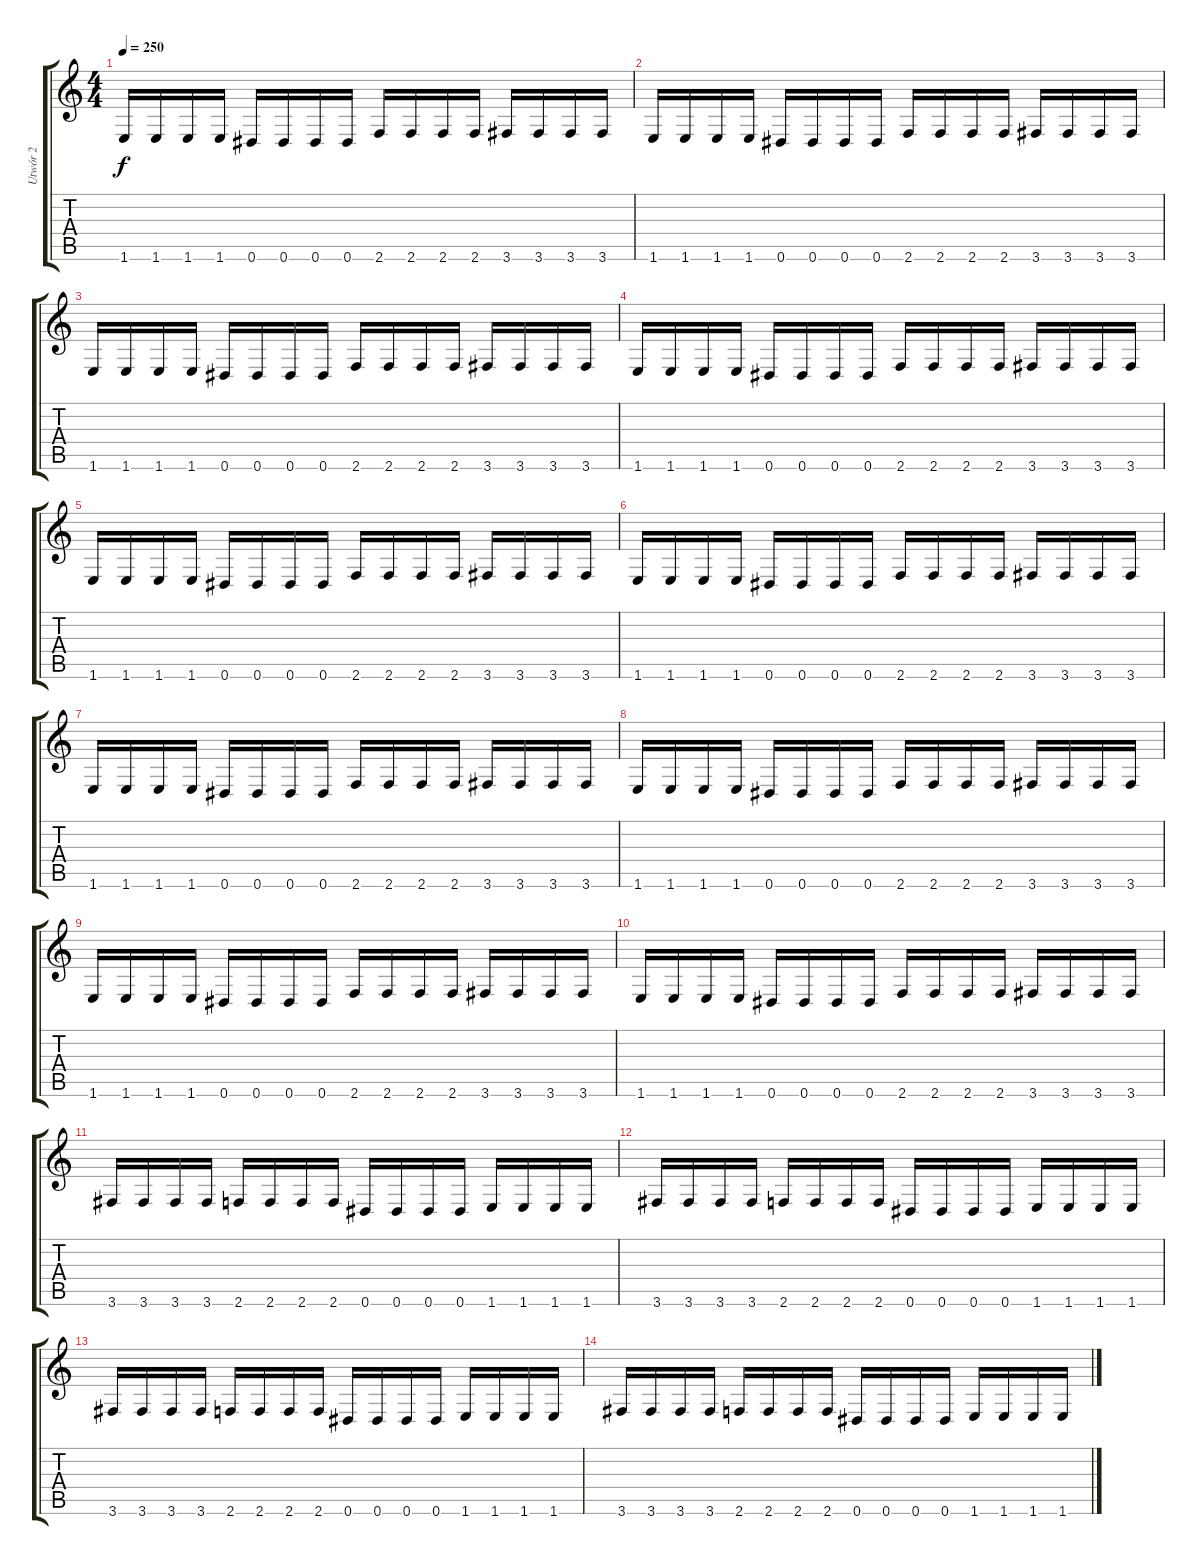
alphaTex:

\track ("Utwór 2" "Utwór 2") {instrument overdrivenguitar}
\staff {score tabs}
\tuning (Eb4 Bb3 Gb3 Db3 Ab2 Eb2) {hide}
\ts (4 4)
\tempo 250
\clef g2
\ks c
1.6.16{dy f} 1.6.16 1.6.16 1.6.16 0.6.16 0.6.16 0.6.16 0.6.16 2.6.16 2.6.16 2.6.16 2.6.16 3.6.16 3.6.16 3.6.16 3.6.16 |
1.6.16 1.6.16 1.6.16 1.6.16 0.6.16 0.6.16 0.6.16 0.6.16 2.6.16 2.6.16 2.6.16 2.6.16 3.6.16 3.6.16 3.6.16 3.6.16 |
1.6.16 1.6.16 1.6.16 1.6.16 0.6.16 0.6.16 0.6.16 0.6.16 2.6.16 2.6.16 2.6.16 2.6.16 3.6.16 3.6.16 3.6.16 3.6.16 |
1.6.16 1.6.16 1.6.16 1.6.16 0.6.16 0.6.16 0.6.16 0.6.16 2.6.16 2.6.16 2.6.16 2.6.16 3.6.16 3.6.16 3.6.16 3.6.16 |
1.6.16 1.6.16 1.6.16 1.6.16 0.6.16 0.6.16 0.6.16 0.6.16 2.6.16 2.6.16 2.6.16 2.6.16 3.6.16 3.6.16 3.6.16 3.6.16 |
1.6.16 1.6.16 1.6.16 1.6.16 0.6.16 0.6.16 0.6.16 0.6.16 2.6.16 2.6.16 2.6.16 2.6.16 3.6.16 3.6.16 3.6.16 3.6.16 |
1.6.16 1.6.16 1.6.16 1.6.16 0.6.16 0.6.16 0.6.16 0.6.16 2.6.16 2.6.16 2.6.16 2.6.16 3.6.16 3.6.16 3.6.16 3.6.16 |
1.6.16 1.6.16 1.6.16 1.6.16 0.6.16 0.6.16 0.6.16 0.6.16 2.6.16 2.6.16 2.6.16 2.6.16 3.6.16 3.6.16 3.6.16 3.6.16 |
1.6.16 1.6.16 1.6.16 1.6.16 0.6.16 0.6.16 0.6.16 0.6.16 2.6.16 2.6.16 2.6.16 2.6.16 3.6.16 3.6.16 3.6.16 3.6.16 |
1.6.16 1.6.16 1.6.16 1.6.16 0.6.16 0.6.16 0.6.16 0.6.16 2.6.16 2.6.16 2.6.16 2.6.16 3.6.16 3.6.16 3.6.16 3.6.16 |
3.6.16 3.6.16 3.6.16 3.6.16 2.6.16 2.6.16 2.6.16 2.6.16 0.6.16 0.6.16 0.6.16 0.6.16 1.6.16 1.6.16 1.6.16 1.6.16 |
3.6.16 3.6.16 3.6.16 3.6.16 2.6.16 2.6.16 2.6.16 2.6.16 0.6.16 0.6.16 0.6.16 0.6.16 1.6.16 1.6.16 1.6.16 1.6.16 |
3.6.16 3.6.16 3.6.16 3.6.16 2.6.16 2.6.16 2.6.16 2.6.16 0.6.16 0.6.16 0.6.16 0.6.16 1.6.16 1.6.16 1.6.16 1.6.16 |
3.6.16 3.6.16 3.6.16 3.6.16 2.6.16 2.6.16 2.6.16 2.6.16 0.6.16 0.6.16 0.6.16 0.6.16 1.6.16 1.6.16 1.6.16 1.6.16
